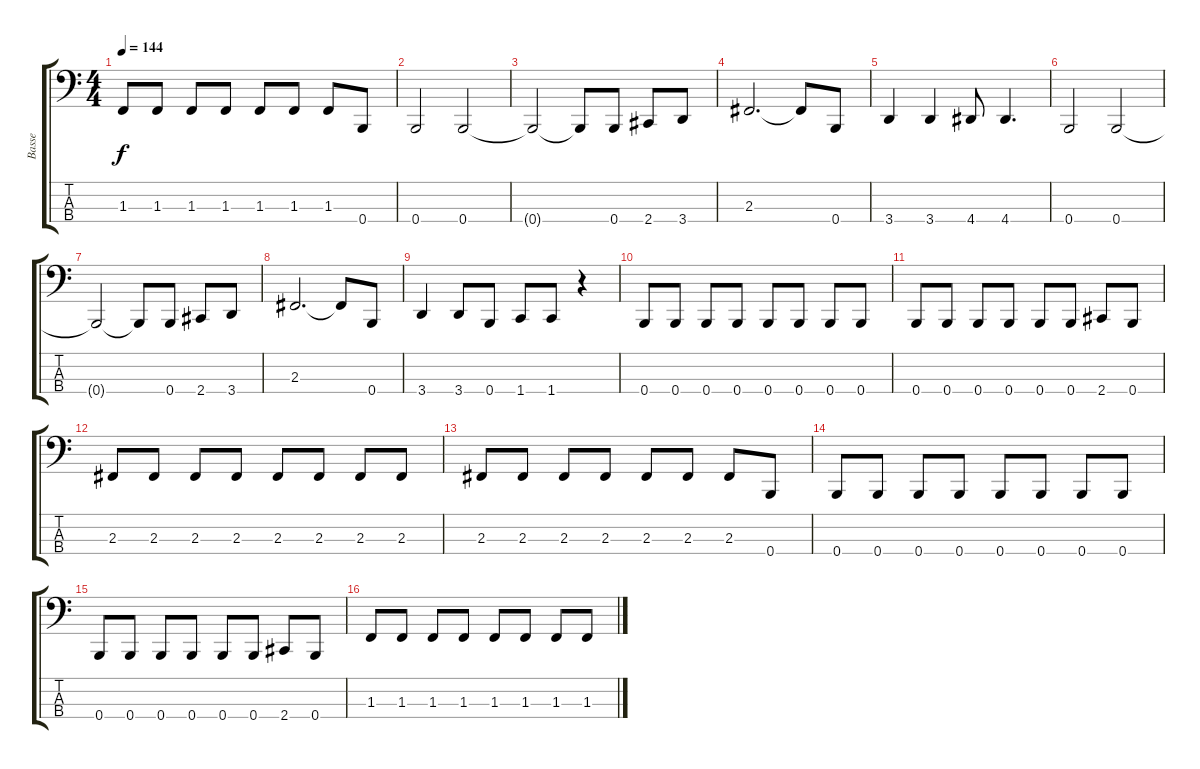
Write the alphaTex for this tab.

\track ("Basse" "Basse") {instrument electricbassfinger}
\staff {score tabs}
\tuning (D2 A1 E1 B0) {hide}
\ts (4 4)
\tempo 144
\clef f4
\ks c
1.3.8{dy f} 1.3.8 1.3.8 1.3.8 1.3.8 1.3.8 1.3.8 0.4.8 |
0.4.2 0.4.2 |
0.4{t}.2 0.4{t}.8 0.4.8 2.4.8 3.4.8 |
2.3.2{d} 2.3{t}.8 0.4.8 |
3.4.4 3.4.4 4.4.8 4.4.4{d} |
0.4.2 0.4.2 |
0.4{t}.2 0.4{t}.8 0.4.8 2.4.8 3.4.8 |
2.3.2{d} 2.3{t}.8 0.4.8 |
3.4.4 3.4.8 0.4.8 1.4.8 1.4.8 r.4 |
0.4.8 0.4.8 0.4.8 0.4.8 0.4.8 0.4.8 0.4.8 0.4.8 |
0.4.8 0.4.8 0.4.8 0.4.8 0.4.8 0.4.8 2.4.8 0.4.8 |
2.3.8 2.3.8 2.3.8 2.3.8 2.3.8 2.3.8 2.3.8 2.3.8 |
2.3.8 2.3.8 2.3.8 2.3.8 2.3.8 2.3.8 2.3.8 0.4.8 |
0.4.8 0.4.8 0.4.8 0.4.8 0.4.8 0.4.8 0.4.8 0.4.8 |
0.4.8 0.4.8 0.4.8 0.4.8 0.4.8 0.4.8 2.4.8 0.4.8 |
1.3.8 1.3.8 1.3.8 1.3.8 1.3.8 1.3.8 1.3.8 1.3.8
